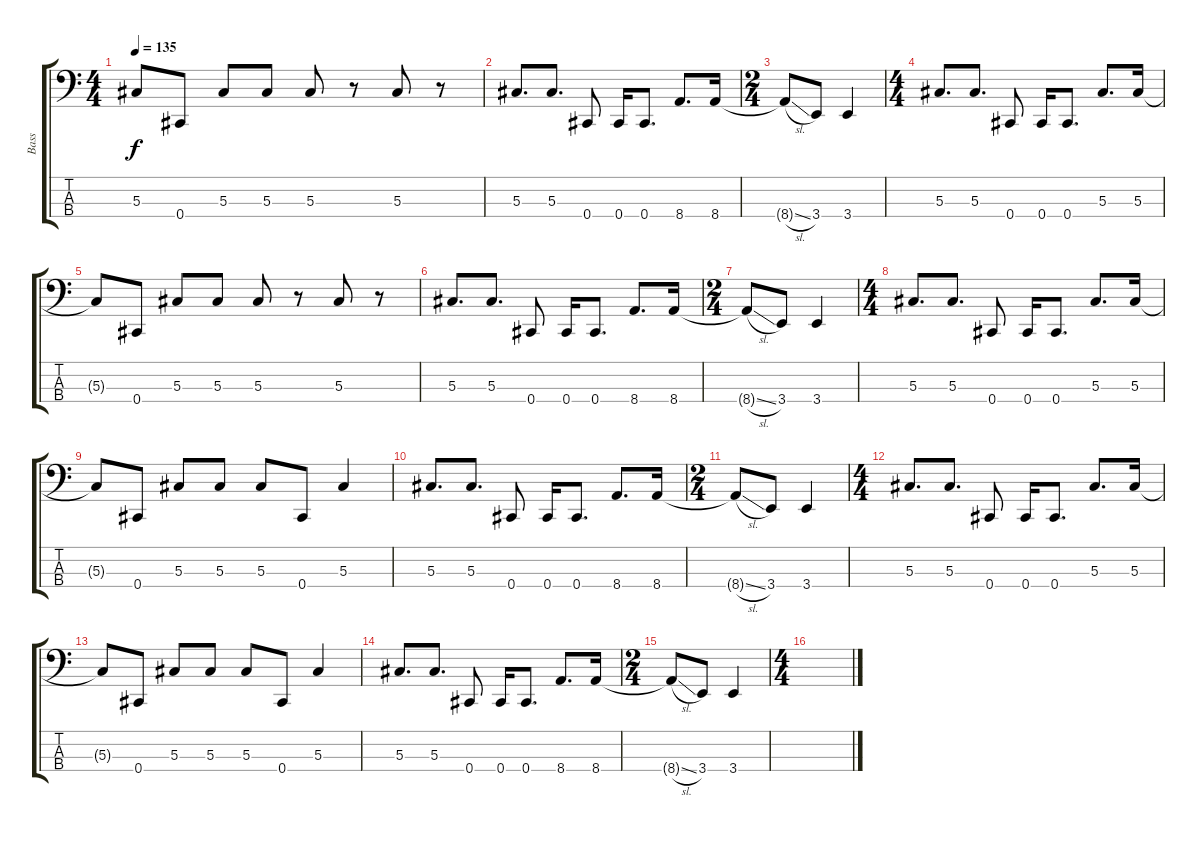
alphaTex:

\track ("Bass" "Bass") {instrument electricbassfinger}
\staff {score tabs}
\tuning (Gb2 Db2 Ab1 Db1) {hide}
\ts (4 4)
\tempo 135
\clef f4
\ks c
5.3{t}.8{dy f} 0.4.8 5.3.8 5.3.8 5.3.8 r.8 5.3.8 r.8 |
5.3.8{d} 5.3.8{d} 0.4.8 0.4.16 0.4.8{d} 8.4.8{d} 8.4.16 |
\ts (2 4)
8.4{sl t}.8 3.4.8 3.4.4 |
\ts (4 4)
5.3.8{d} 5.3.8{d} 0.4.8 0.4.16 0.4.8{d} 5.3.8{d} 5.3.16 |
5.3{t}.8 0.4.8 5.3.8 5.3.8 5.3.8 r.8 5.3.8 r.8 |
5.3.8{d} 5.3.8{d} 0.4.8 0.4.16 0.4.8{d} 8.4.8{d} 8.4.16 |
\ts (2 4)
8.4{sl t}.8 3.4.8 3.4.4 |
\ts (4 4)
5.3.8{d} 5.3.8{d} 0.4.8 0.4.16 0.4.8{d} 5.3.8{d} 5.3.16 |
5.3{t}.8 0.4.8 5.3.8 5.3.8 5.3.8 0.4.8 5.3.4 |
5.3.8{d} 5.3.8{d} 0.4.8 0.4.16 0.4.8{d} 8.4.8{d} 8.4.16 |
\ts (2 4)
8.4{sl t}.8 3.4.8 3.4.4 |
\ts (4 4)
5.3.8{d} 5.3.8{d} 0.4.8 0.4.16 0.4.8{d} 5.3.8{d} 5.3.16 |
5.3{t}.8 0.4.8 5.3.8 5.3.8 5.3.8 0.4.8 5.3.4 |
5.3.8{d} 5.3.8{d} 0.4.8 0.4.16 0.4.8{d} 8.4.8{d} 8.4.16 |
\ts (2 4)
8.4{sl t}.8 3.4.8 3.4.4 |
\ts (4 4)
